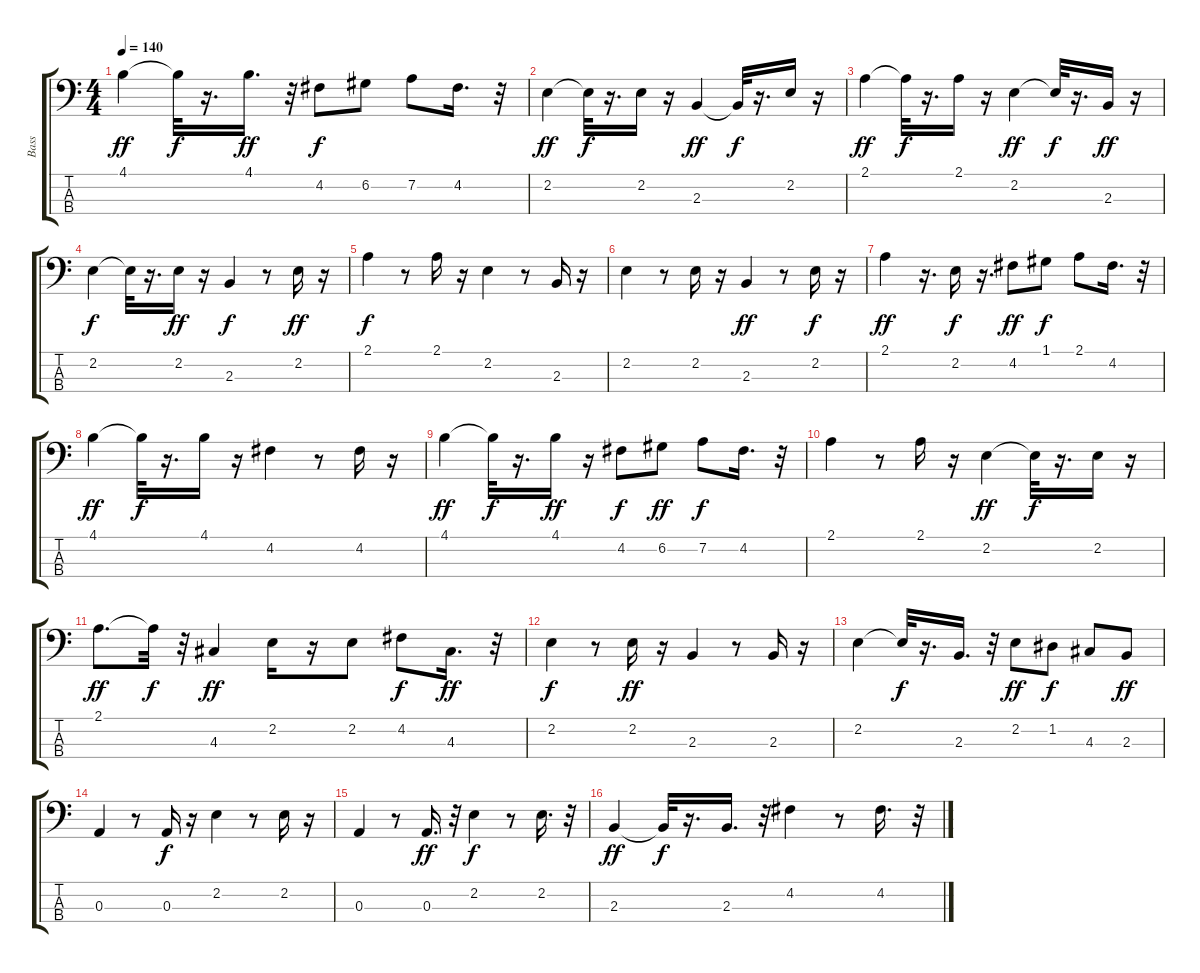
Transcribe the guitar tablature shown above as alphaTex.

\track ("Bass" "Bass") {instrument electricbassfinger}
\staff {score tabs}
\tuning (G2 D2 A1 E1) {hide}
\ts (4 4)
\tempo 140
\clef f4
\ks c
4.1.4{dy ff} 4.1{t}.32{dy f} r.16{d} 4.1.16{d dy ff} r.32 4.2.8{dy f} 6.2.8 7.2.8 4.2.16{d} r.32 |
2.2.4{dy ff} 2.2{t}.32{dy f} r.16{d} 2.2.16 r.16 2.3.4{dy ff} 2.3{t}.32{dy f} r.16{d} 2.2.16 r.16 |
2.1.4{dy ff} 2.1{t}.32{dy f} r.16{d} 2.1.16 r.16 2.2.4{dy ff} 2.2{t}.32{dy f} r.16{d} 2.3.16{dy ff} r.16 |
2.2.4{dy f} 2.2{t}.32 r.16{d} 2.2.16{dy ff} r.16 2.3.4{dy f} r.8 2.2.16{dy ff} r.16 |
2.1.4{dy f} r.8 2.1.16 r.16 2.2.4 r.8 2.3.16 r.16 |
2.2.4 r.8 2.2.16 r.16 2.3.4{dy ff} r.8 2.2.16{dy f} r.16 |
2.1.4{dy ff} r.16{d} 2.2.16{dy f} r.16{d} 4.2.8{dy ff} 1.1.8{dy f} 2.1.8 4.2.16{d} r.32 |
4.1.4{dy ff} 4.1{t}.32{dy f} r.16{d} 4.1.16 r.16 4.2.4 r.8 4.2.16 r.16 |
4.1.4{dy ff} 4.1{t}.32{dy f} r.16{d} 4.1.16{dy ff} r.16 4.2.8{dy f} 6.2.8{dy ff} 7.2.8{dy f} 4.2.16{d} r.32 |
2.1.4 r.8 2.1.16 r.16 2.2.4{dy ff} 2.2{t}.32{dy f} r.16{d} 2.2.16 r.16 |
2.1.8{d dy ff} 2.1{t}.32{dy f} r.32 4.3.4{dy ff} 2.2.16 r.16 2.2.8 4.2.8{dy f} 4.3.16{d dy ff} r.32 |
2.2.4{dy f} r.8 2.2.16{dy ff} r.16 2.3.4 r.8 2.3.16 r.16 |
2.2.4 2.2{t}.32{dy f} r.16{d} 2.3.16{d} r.32 2.2.8{dy ff} 1.2.8{dy f} 4.3.8 2.3.8{dy ff} |
0.3.4 r.8 0.3.16{dy f} r.16 2.2.4 r.8 2.2.16 r.16 |
0.3.4 r.8 0.3.16{d dy ff} r.32 2.2.4{dy f} r.8 2.2.16{d} r.32 |
2.3.4{dy ff} 2.3{t}.32{dy f} r.16{d} 2.3.16{d} r.32 4.2.4 r.8 4.2.16{d} r.32
